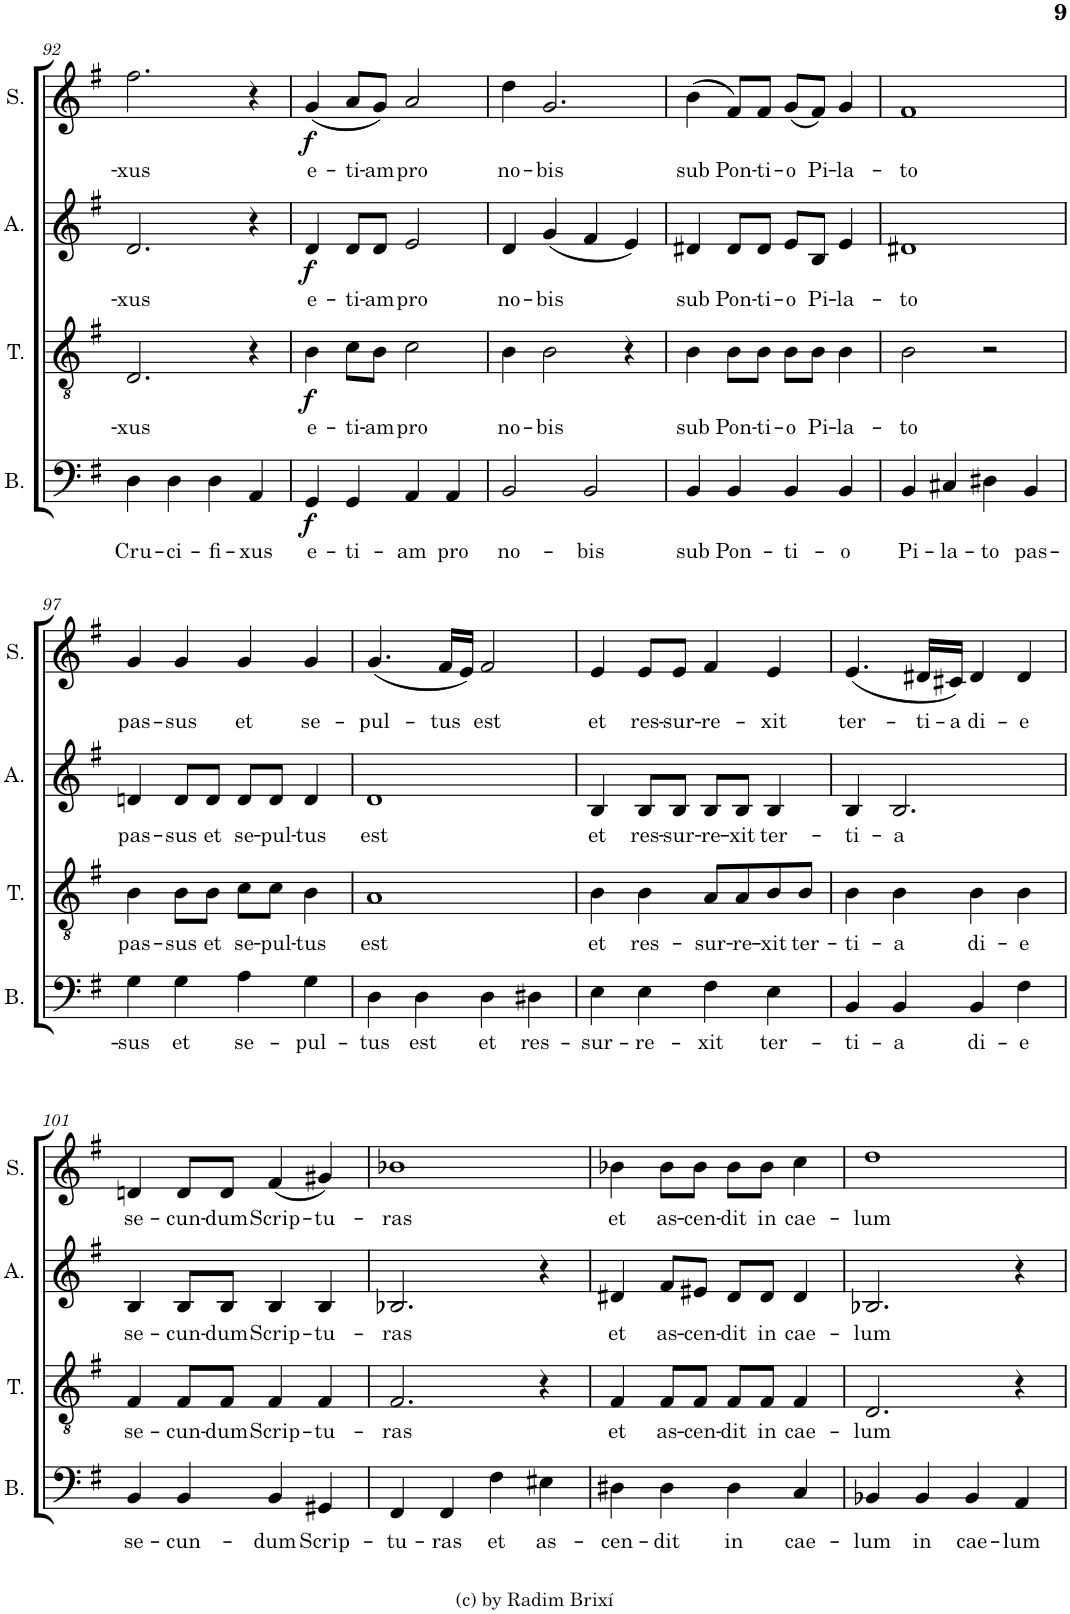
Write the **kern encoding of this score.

**kern	**text	**dynam	**kern	**text	**dynam	**kern	**text	**dynam	**kern	**text	**dynam
*part4	*part4	*part4	*part3	*part3	*part3	*part2	*part2	*part2	*part1	*part1	*part1
*staff4	*staff4	*staff4	*staff3	*staff3	*staff3	*staff2	*staff2	*staff2	*staff1	*staff1	*staff1
*I"Bass	*	*	*I"Tenor	*	*	*I"Alto	*	*	*I"Soprano	*	*
*I'B.	*	*	*I'T.	*	*	*I'A.	*	*	*I'S.	*	*
!!LO:PB:g=z
*clefF4	*	*	*clefGv2	*	*	*clefG2	*	*	*clefG2	*	*
*k[f#]	*	*	*k[f#]	*	*	*k[f#]	*	*	*k[f#]	*	*
*M4/4	*	*	*M4/4	*	*	*M4/4	*	*	*M4/4	*	*
*met(c)	*	*	*met(c)	*	*	*met(c)	*	*	*met(c)	*	*
=92	=92	=92	=92	=92	=92	=92	=92	=92	=92	=92	=92
!	!LO:LY:b	!	!	!LO:LY:b	!	!	!LO:LY:b	!	!	!LO:LY:b	!
4D\	Cru-	.	2.D/	-xus	.	2.d/	-xus	.	2.ff#\	-xus	.
!	!LO:LY:b	!	!	!	!	!	!	!	!	!	!
4D\	-ci-	.	.	.	.	.	.	.	.	.	.
!	!LO:LY:b	!	!	!	!	!	!	!	!	!	!
4D\	-fi-	.	.	.	.	.	.	.	.	.	.
!	!LO:LY:b	!	!	!	!	!	!	!	!	!	!
4AA/	-xus	.	4r	.	.	4r	.	.	4r	.	.
=93	=93	=93	=93	=93	=93	=93	=93	=93	=93	=93	=93
!	!LO:LY:b	!LO:DY:b	!	!LO:LY:b	!LO:DY:b	!	!LO:LY:b	!LO:DY:b	!	!LO:LY:b	!LO:DY:b
4GG/	e-	f	4B\	e-	f	4d/	e-	f	(4g/	e-	f
!	!LO:LY:b	!	!	!LO:LY:b	!	!	!LO:LY:b	!	!	!LO:LY:b	!
4GG/	-ti-	.	8c\L	-ti-	.	8d/L	-ti-	.	8a/L	-ti-	.
!	!	!	!	!LO:LY:b	!	!	!LO:LY:b	!	!	!LO:LY:b	!
.	.	.	8B\J	-am	.	8d/J	-am	.	8g/J)	-am	.
!	!LO:LY:b	!	!	!LO:LY:b	!	!	!LO:LY:b	!	!	!LO:LY:b	!
4AA/	-am	.	2c\	pro	.	2e/	pro	.	2a/	pro	.
!	!LO:LY:b	!	!	!	!	!	!	!	!	!	!
4AA/	pro	.	.	.	.	.	.	.	.	.	.
=94	=94	=94	=94	=94	=94	=94	=94	=94	=94	=94	=94
!	!LO:LY:b	!	!	!LO:LY:b	!	!	!LO:LY:b	!	!	!LO:LY:b	!
2BB/	no-	.	4B\	no-	.	4d/	no-	.	4dd\	no-	.
!	!	!	!	!LO:LY:b	!	!	!LO:LY:b	!	!	!LO:LY:b	!
.	.	.	2B\	-bis	.	(4g/	-bis	.	2.g/	-bis	.
!	!LO:LY:b	!	!	!	!	!	!	!	!	!	!
2BB/	-bis	.	.	.	.	4f#/	.	.	.	.	.
.	.	.	4r	.	.	4e/)	.	.	.	.	.
=95	=95	=95	=95	=95	=95	=95	=95	=95	=95	=95	=95
!	!LO:LY:b	!	!	!LO:LY:b	!	!	!LO:LY:b	!	!	!LO:LY:b	!
4BB/	sub	.	4B\	sub	.	4d#X/	sub	.	(4b\	sub	.
!	!LO:LY:b	!	!	!LO:LY:b	!	!	!LO:LY:b	!	!	!LO:LY:b	!
4BB/	Pon-	.	8B\L	Pon-	.	8d#/L	Pon-	.	8f#/L)	Pon-	.
!	!	!	!	!LO:LY:b	!	!	!LO:LY:b	!	!	!LO:LY:b	!
.	.	.	8B\J	-ti-	.	8d#/J	-ti-	.	8f#/J	-ti-	.
!	!LO:LY:b	!	!	!LO:LY:b	!	!	!LO:LY:b	!	!	!LO:LY:b	!
4BB/	-ti-	.	8B\L	-o	.	8e/L	-o	.	(8g/L	-o	.
!	!	!	!	!LO:LY:b	!	!	!LO:LY:b	!	!	!LO:LY:b	!
.	.	.	8B\J	Pi-	.	8B/J	Pi-	.	8f#/J)	Pi-	.
!	!LO:LY:b	!	!	!LO:LY:b	!	!	!LO:LY:b	!	!	!LO:LY:b	!
4BB/	-o	.	4B\	-la-	.	4e/	-la-	.	4g/	-la-	.
=96	=96	=96	=96	=96	=96	=96	=96	=96	=96	=96	=96
!	!LO:LY:b	!	!	!LO:LY:b	!	!	!LO:LY:b	!	!	!LO:LY:b	!
4BB/	Pi-	.	2B\	-to	.	1d#X	-to	.	1f#	-to	.
!	!LO:LY:b	!	!	!	!	!	!	!	!	!	!
4C#X/	-la-	.	.	.	.	.	.	.	.	.	.
!	!LO:LY:b	!	!	!	!	!	!	!	!	!	!
4D#X\	-to	.	2r	.	.	.	.	.	.	.	.
!	!LO:LY:b	!	!	!	!	!	!	!	!	!	!
4BB/	pas-	.	.	.	.	.	.	.	.	.	.
!!LO:LB:g=z
=97	=97	=97	=97	=97	=97	=97	=97	=97	=97	=97	=97
!	!LO:LY:b	!	!	!LO:LY:b	!	!	!LO:LY:b	!	!	!LO:LY:b	!
4G\	-sus	.	4B\	pas-	.	4dn/	pas-	.	4g/	pas-	.
!	!LO:LY:b	!	!	!LO:LY:b	!	!	!LO:LY:b	!	!	!LO:LY:b	!
4G\	et	.	8B\L	-sus	.	8d/L	-sus	.	4g/	-sus	.
!	!	!	!	!LO:LY:b	!	!	!LO:LY:b	!	!	!	!
.	.	.	8B\J	et	.	8d/J	et	.	.	.	.
!	!LO:LY:b	!	!	!LO:LY:b	!	!	!LO:LY:b	!	!	!LO:LY:b	!
4A\	se-	.	8c\L	se-	.	8d/L	se-	.	4g/	et	.
!	!	!	!	!LO:LY:b	!	!	!LO:LY:b	!	!	!	!
.	.	.	8c\J	-pul-	.	8d/J	-pul-	.	.	.	.
!	!LO:LY:b	!	!	!LO:LY:b	!	!	!LO:LY:b	!	!	!LO:LY:b	!
4G\	-pul-	.	4B\	-tus	.	4d/	-tus	.	4g/	se-	.
=98	=98	=98	=98	=98	=98	=98	=98	=98	=98	=98	=98
!	!LO:LY:b	!	!	!LO:LY:b	!	!	!LO:LY:b	!	!	!LO:LY:b	!
4D\	-tus	.	1A	est	.	1d	est	.	(4.g/	-pul-	.
!	!LO:LY:b	!	!	!	!	!	!	!	!	!	!
4D\	est	.	.	.	.	.	.	.	.	.	.
!	!	!	!	!	!	!	!	!	!	!LO:LY:b	!
.	.	.	.	.	.	.	.	.	16f#/LL	-tus	.
.	.	.	.	.	.	.	.	.	16e/JJ)	.	.
!	!LO:LY:b	!	!	!	!	!	!	!	!	!LO:LY:b	!
4D\	et	.	.	.	.	.	.	.	2f#/	est	.
!	!LO:LY:b	!	!	!	!	!	!	!	!	!	!
4D#X\	res-	.	.	.	.	.	.	.	.	.	.
=99	=99	=99	=99	=99	=99	=99	=99	=99	=99	=99	=99
!	!LO:LY:b	!	!	!LO:LY:b	!	!	!LO:LY:b	!	!	!LO:LY:b	!
4E\	-sur-	.	4B\	et	.	4B/	et	.	4e/	et	.
!	!LO:LY:b	!	!	!LO:LY:b	!	!	!LO:LY:b	!	!	!LO:LY:b	!
4E\	-re-	.	4B\	res-	.	8B/L	res-	.	8e/L	res-	.
!	!	!	!	!	!	!	!LO:LY:b	!	!	!LO:LY:b	!
.	.	.	.	.	.	8B/J	-sur-	.	8e/J	-sur-	.
!	!LO:LY:b	!	!	!LO:LY:b	!	!	!LO:LY:b	!	!	!LO:LY:b	!
4F#\	-xit	.	8A/L	-sur-	.	8B/L	-re-	.	4f#/	-re-	.
!	!	!	!	!LO:LY:b	!	!	!LO:LY:b	!	!	!	!
.	.	.	8A/	-re-	.	8B/J	-xit	.	.	.	.
!	!LO:LY:b	!	!	!LO:LY:b	!	!	!LO:LY:b	!	!	!LO:LY:b	!
4E\	ter-	.	8B/	-xit	.	4B/	ter-	.	4e/	-xit	.
!	!	!	!	!LO:LY:b	!	!	!	!	!	!	!
.	.	.	8B/J	ter-	.	.	.	.	.	.	.
=100	=100	=100	=100	=100	=100	=100	=100	=100	=100	=100	=100
!	!LO:LY:b	!	!	!LO:LY:b	!	!	!LO:LY:b	!	!	!LO:LY:b	!
4BB/	-ti-	.	4B\	-ti-	.	4B/	-ti-	.	(4.e/	ter-	.
!	!LO:LY:b	!	!	!LO:LY:b	!	!	!LO:LY:b	!	!	!	!
4BB/	-a	.	4B\	-a	.	2.B/	-a	.	.	.	.
!	!	!	!	!	!	!	!	!	!	!LO:LY:b	!
.	.	.	.	.	.	.	.	.	16d#X/LL	-ti-	.
!	!	!	!	!	!	!	!	!	!	!LO:LY:b	!
.	.	.	.	.	.	.	.	.	16c#X/JJ)	-a	.
!	!LO:LY:b	!	!	!LO:LY:b	!	!	!	!	!	!LO:LY:b	!
4BB/	di-	.	4B\	di-	.	.	.	.	4d#/	di-	.
!	!LO:LY:b	!	!	!LO:LY:b	!	!	!	!	!	!LO:LY:b	!
4F#\	-e	.	4B\	-e	.	.	.	.	4d#/	-e	.
!!LO:LB:g=z
=101	=101	=101	=101	=101	=101	=101	=101	=101	=101	=101	=101
!	!LO:LY:b	!	!	!LO:LY:b	!	!	!LO:LY:b	!	!	!LO:LY:b	!
4BB/	se-	.	4F#/	se-	.	4B/	se-	.	4dn/	se-	.
!	!LO:LY:b	!	!	!LO:LY:b	!	!	!LO:LY:b	!	!	!LO:LY:b	!
4BB/	-cun-	.	8F#/L	-cun-	.	8B/L	-cun-	.	8d/L	-cun-	.
!	!	!	!	!LO:LY:b	!	!	!LO:LY:b	!	!	!LO:LY:b	!
.	.	.	8F#/J	-dum	.	8B/J	-dum	.	8d/J	-dum	.
!	!LO:LY:b	!	!	!LO:LY:b	!	!	!LO:LY:b	!	!	!LO:LY:b	!
4BB/	-dum	.	4F#/	Scrip-	.	4B/	Scrip-	.	(4f#/	Scrip-	.
!	!LO:LY:b	!	!	!LO:LY:b	!	!	!LO:LY:b	!	!	!LO:LY:b	!
4GG#X/	Scrip-	.	4F#/	-tu-	.	4B/	-tu-	.	4g#X/)	-tu-	.
=102	=102	=102	=102	=102	=102	=102	=102	=102	=102	=102	=102
!	!LO:LY:b	!	!	!LO:LY:b	!	!	!LO:LY:b	!	!	!LO:LY:b	!
4FF#/	-tu-	.	2.F#/	-ras	.	2.B-X/	-ras	.	1b-X	-ras	.
!	!LO:LY:b	!	!	!	!	!	!	!	!	!	!
4FF#/	-ras	.	.	.	.	.	.	.	.	.	.
!	!LO:LY:b	!	!	!	!	!	!	!	!	!	!
4F#\	et	.	.	.	.	.	.	.	.	.	.
!	!LO:LY:b	!	!	!	!	!	!	!	!	!	!
4E#X\	as-	.	4r	.	.	4r	.	.	.	.	.
=103	=103	=103	=103	=103	=103	=103	=103	=103	=103	=103	=103
!	!LO:LY:b	!	!	!LO:LY:b	!	!	!LO:LY:b	!	!	!LO:LY:b	!
4D#X\	-cen-	.	4F#/	et	.	4d#X/	et	.	4b-X\	et	.
!	!LO:LY:b	!	!	!LO:LY:b	!	!	!LO:LY:b	!	!	!LO:LY:b	!
4D#\	-dit	.	8F#/L	as-	.	8f#/L	as-	.	8b-\L	as-	.
!	!	!	!	!LO:LY:b	!	!	!LO:LY:b	!	!	!LO:LY:b	!
.	.	.	8F#/J	-cen-	.	8e#X/J	-cen-	.	8b-\J	-cen-	.
!	!LO:LY:b	!	!	!LO:LY:b	!	!	!LO:LY:b	!	!	!LO:LY:b	!
4D#\	in	.	8F#/L	-dit	.	8d#/L	-dit	.	8b-\L	-dit	.
!	!	!	!	!LO:LY:b	!	!	!LO:LY:b	!	!	!LO:LY:b	!
.	.	.	8F#/J	in	.	8d#/J	in	.	8b-\J	in	.
!	!LO:LY:b	!	!	!LO:LY:b	!	!	!LO:LY:b	!	!	!LO:LY:b	!
4C/	cae-	.	4F#/	cae-	.	4d#/	cae-	.	4cc\	cae-	.
=104	=104	=104	=104	=104	=104	=104	=104	=104	=104	=104	=104
!	!LO:LY:b	!	!	!LO:LY:b	!	!	!LO:LY:b	!	!	!LO:LY:b	!
4BB-X/	-lum	.	2.D/	-lum	.	2.B-X/	-lum	.	1dd	-lum	.
!	!LO:LY:b	!	!	!	!	!	!	!	!	!	!
4BB-/	in	.	.	.	.	.	.	.	.	.	.
!	!LO:LY:b	!	!	!	!	!	!	!	!	!	!
4BB-/	cae-	.	.	.	.	.	.	.	.	.	.
!	!LO:LY:b	!	!	!	!	!	!	!	!	!	!
4AA/	-lum	.	4r	.	.	4r	.	.	.	.	.
=	=	=	=	=	=	=	=	=	=	=	=
*-	*-	*-	*-	*-	*-	*-	*-	*-	*-	*-	*-
